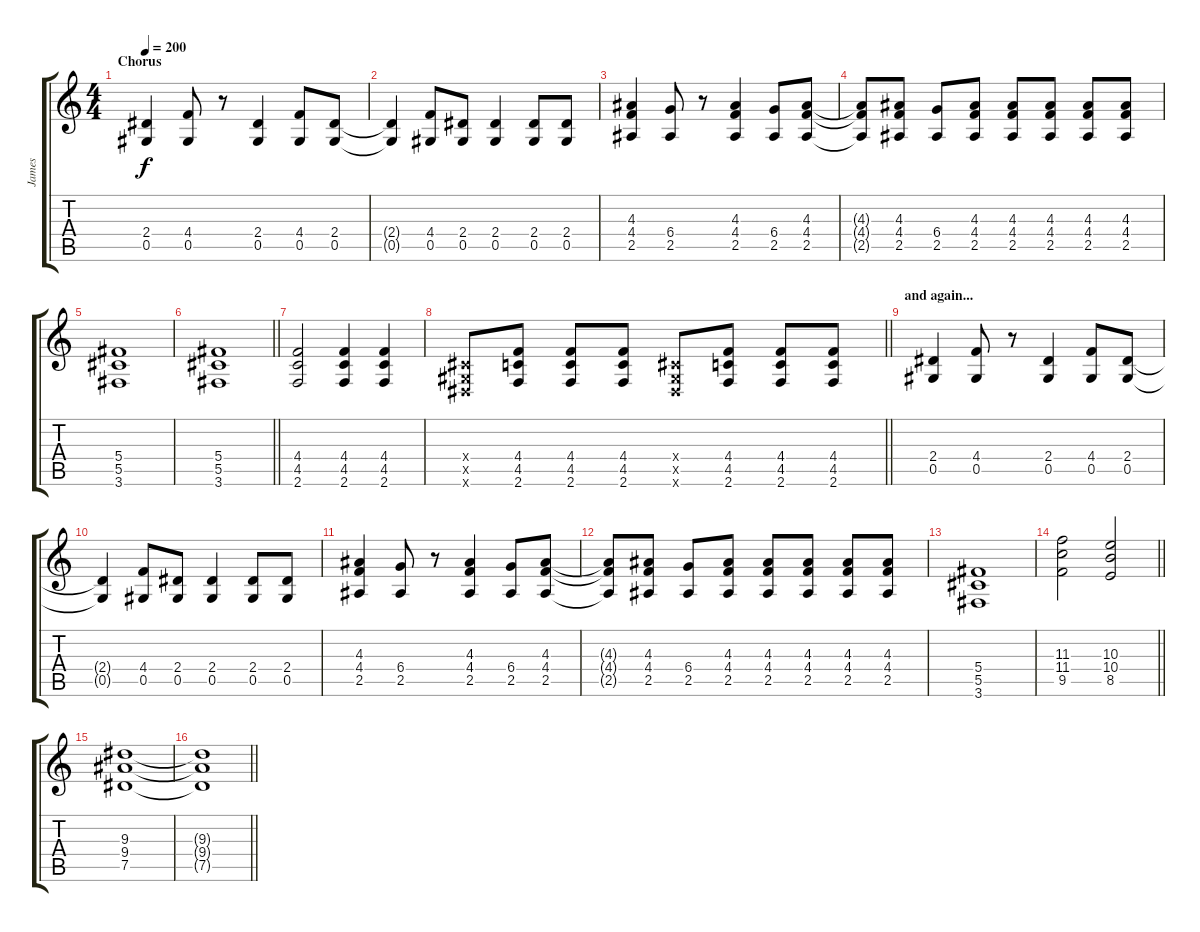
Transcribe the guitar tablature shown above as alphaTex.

\track ("James" "James") {instrument distortionguitar}
\staff {score tabs}
\tuning (Eb4 Bb3 Gb3 Db3 Ab2 Eb2) {hide}
\ts (4 4)
\section ("" "Chorus")
\tempo 200
\clef g2
\ks c
(2.4 0.5).4{dy f} (4.4 0.5).8 r.8 (2.4 0.5).4 (4.4 0.5).8 (2.4 0.5).8 |
(2.4{t} 0.5{t}).4 (4.4 0.5).8 (2.4 0.5).8 (2.4 0.5).4 (2.4 0.5).8 (2.4 0.5).8 |
(4.3 4.4 2.5).4 (6.4 2.5).8 r.8 (4.3 4.4 2.5).4 (6.4 2.5).8 (4.3 4.4 2.5).8 |
(4.3{t} 4.4{t} 2.5{t}).8 (4.3 4.4 2.5).8 (6.4 2.5).8 (4.3 4.4 2.5).8 (4.3 4.4 2.5).8 (4.3 4.4 2.5).8 (4.3 4.4 2.5).8 (4.3 4.4 2.5).8 |
(5.4 5.5 3.6).1 |
\barLineRight lightlight
(5.4 5.5 3.6).1 |
(4.4 4.5 2.6).2 (4.4 4.5 2.6).4 (4.4 4.5 2.6).4 |
\barLineRight lightlight
(0.4{x} 0.5{x} 0.6{x}).8 (4.4 4.5 2.6).8 (4.4 4.5 2.6).8 (4.4 4.5 2.6).8 (0.4{x} 0.5{x} 0.6{x}).8 (4.4 4.5 2.6).8 (4.4 4.5 2.6).8 (4.4 4.5 2.6).8 |
\section ("" "and again...")
(2.4 0.5).4 (4.4 0.5).8 r.8 (2.4 0.5).4 (4.4 0.5).8 (2.4 0.5).8 |
(2.4{t} 0.5{t}).4 (4.4 0.5).8 (2.4 0.5).8 (2.4 0.5).4 (2.4 0.5).8 (2.4 0.5).8 |
(4.3 4.4 2.5).4 (6.4 2.5).8 r.8 (4.3 4.4 2.5).4 (6.4 2.5).8 (4.3 4.4 2.5).8 |
(4.3{t} 4.4{t} 2.5{t}).8 (4.3 4.4 2.5).8 (6.4 2.5).8 (4.3 4.4 2.5).8 (4.3 4.4 2.5).8 (4.3 4.4 2.5).8 (4.3 4.4 2.5).8 (4.3 4.4 2.5).8 |
(5.4 5.5 3.6).1 |
\barLineRight lightlight
(11.3 11.4 9.5).2 (10.3 10.4 8.5).2 |
(9.3 9.4 7.5).1 |
\barLineRight lightlight
(9.3{t} 9.4{t} 7.5{t}).1
